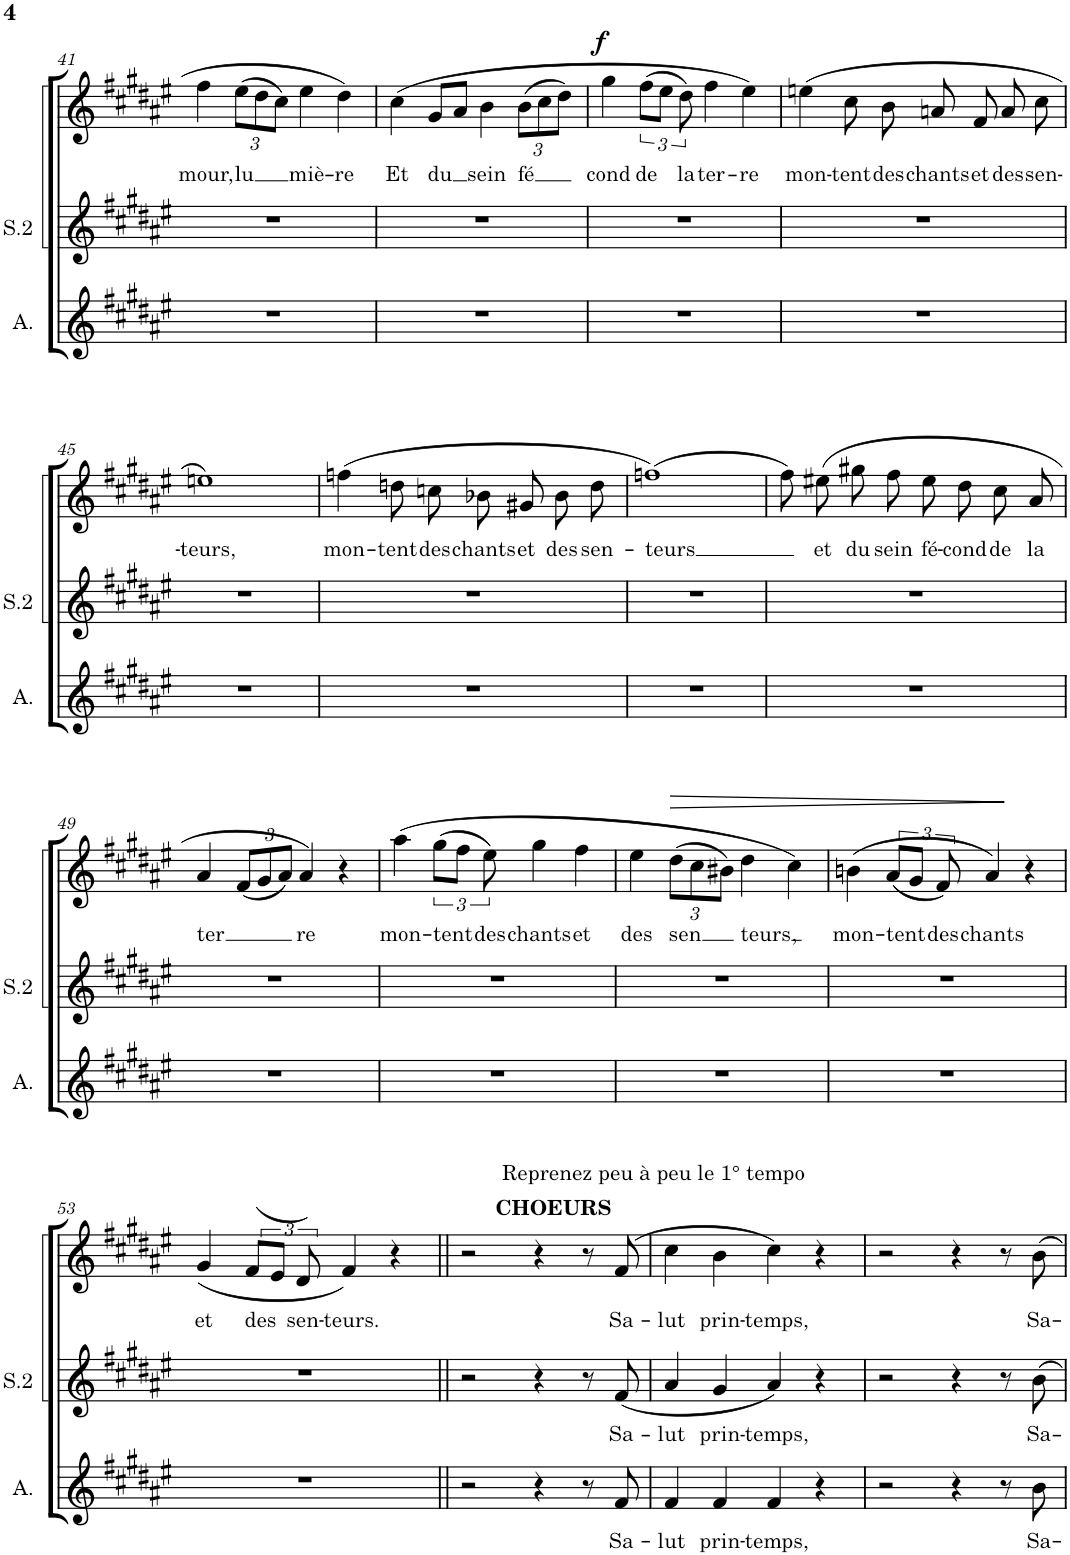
**kern	**text	**kern	**text	**kern	**text	**dynam
*part3	*part3	*part2	*part2	*part1	*part1	*part1
*staff3	*staff3	*staff2	*staff2	*staff1	*staff1	*staff1
*I"Alto	*	*I"Soprano 2	*	*I"Soprano 1	*	*
*I'A.	*	*I'S.2	*	*I'S.1	*	*
!!LO:PB:g=z
*clefG2	*	*clefG2	*	*clefG2	*	*
*k[f#c#g#d#a#e#]	*	*k[f#c#g#d#a#e#]	*	*k[f#c#g#d#a#e#]	*	*
*M4/4	*	*M4/4	*	*M4/4	*	*
*met(c)	*	*met(c)	*	*met(c)	*	*
=41	=41	=41	=41	=41	=41	=41
!	!	!	!	!	!LO:LY:b	!
1r	.	1r	.	4ff#\	mour,	.
*	*	*	*	*Xbrackettup	*	*
!	!	!	!	!	!LO:LY:b	!
.	.	.	.	(12ee#\L	-lu	.
.	.	.	.	12dd#\	.	.
.	.	.	.	12cc#\J)	.	.
!	!	!	!	!	!LO:LY:b	!
.	.	.	.	4ee#\	miè-	.
!	!	!	!	!	!LO:LY:b	!
.	.	.	.	4dd#\	-re	.
=42	=42	=42	=42	=42	=42	=42
!	!	!	!	!	!LO:LY:b	!
1r	.	1r	.	(4cc#\	Et	.
!	!	!	!	!	!LO:LY:b	!
.	.	.	.	8g#/L	du	.
.	.	.	.	8a#/J	.	.
!	!	!	!	!	!LO:LY:b	!
.	.	.	.	4b\	sein	.
!	!	!	!	!	!LO:LY:b	!
.	.	.	.	(12b\L	-fé	.
.	.	.	.	12cc#\	.	.
.	.	.	.	12dd#\J)	.	.
=43	=43	=43	=43	=43	=43	=43
!	!	!	!	!	!LO:LY:b	!LO:DY:a
1r	.	1r	.	4gg#\	cond	f
*	*	*	*	*brackettup	*	*
!	!	!	!	!	!LO:LY:b	!
.	.	.	.	(12ff#\L	de	.
.	.	.	.	12ee#\J	.	.
!	!	!	!	!	!LO:LY:b	!
.	.	.	.	12dd#\)	la	.
!	!	!	!	!	!LO:LY:b	!
.	.	.	.	4ff#\	ter-	.
!	!	!	!	!	!LO:LY:b	!
.	.	.	.	4ee#\)	-re	.
=44	=44	=44	=44	=44	=44	=44
!	!	!	!	!	!LO:LY:b	!
1r	.	1r	.	(4een\	mon-	.
!	!	!	!	!	!LO:LY:b	!
.	.	.	.	8cc#\	-tent	.
!	!	!	!	!	!LO:LY:b	!
.	.	.	.	8b\	des	.
!	!	!	!	!	!LO:LY:b	!
.	.	.	.	8an/	chants	.
!	!	!	!	!	!LO:LY:b	!
.	.	.	.	8f#/	et	.
!	!	!	!	!	!LO:LY:b	!
.	.	.	.	8a/	des	.
!	!	!	!	!	!LO:LY:b	!
.	.	.	.	8cc#\	sen-	.
!!LO:LB:g=z
=45	=45	=45	=45	=45	=45	=45
!	!	!	!	!	!LO:LY:b	!
1r	.	1r	.	1een)	-teurs,	.
=46	=46	=46	=46	=46	=46	=46
!	!	!	!	!	!LO:LY:b	!
1r	.	1r	.	(4ffn\	mon-	.
!	!	!	!	!	!LO:LY:b	!
.	.	.	.	8ddn\	-tent	.
!	!	!	!	!	!LO:LY:b	!
.	.	.	.	8ccn\	des	.
!	!	!	!	!	!LO:LY:b	!
.	.	.	.	8b-X\	chants	.
!	!	!	!	!	!LO:LY:b	!
.	.	.	.	8g#X/	et	.
!	!	!	!	!	!LO:LY:b	!
.	.	.	.	8b-\	des	.
!	!	!	!	!	!LO:LY:b	!
.	.	.	.	8dd\	sen-	.
=47	=47	=47	=47	=47	=47	=47
!	!	!	!	!	!LO:LY:b	!
1r	.	1r	.	(1ffn)	-teurs	.
=48	=48	=48	=48	=48	=48	=48
1r	.	1r	.	8ff#\)	.	.
!	!	!	!	!	!LO:LY:b	!
.	.	.	.	(8ee#X\	et	.
!	!	!	!	!	!LO:LY:b	!
.	.	.	.	8gg#X\	du	.
!	!	!	!	!	!LO:LY:b	!
.	.	.	.	8ff#\	sein	.
!	!	!	!	!	!LO:LY:b	!
.	.	.	.	8ee#\	fé-	.
!	!	!	!	!	!LO:LY:b	!
.	.	.	.	8dd#\	-cond	.
!	!	!	!	!	!LO:LY:b	!
.	.	.	.	8cc#\	de	.
!	!	!	!	!	!LO:LY:b	!
.	.	.	.	8a#/	la	.
!!LO:LB:g=z
=49	=49	=49	=49	=49	=49	=49
!	!	!	!	!	!LO:LY:b	!
1r	.	1r	.	4a#/	-ter	.
*	*	*	*	*Xbrackettup	*	*
.	.	.	.	(12f#/L	.	.
.	.	.	.	12g#/	.	.
.	.	.	.	12a#/J)	.	.
!	!	!	!	!	!LO:LY:b	!
.	.	.	.	4a#/)	re	.
.	.	.	.	4r	.	.
=50	=50	=50	=50	=50	=50	=50
!	!	!	!	!	!LO:LY:b	!
1r	.	1r	.	(4aa#\	mon-	.
*	*	*	*	*brackettup	*	*
!	!	!	!	!	!LO:LY:b	!
.	.	.	.	(12gg#\L	-tent	.
.	.	.	.	12ff#\J	.	.
!	!	!	!	!	!LO:LY:b	!
.	.	.	.	12ee#\)	des	.
!	!	!	!	!	!LO:LY:b	!
.	.	.	.	4gg#\	chants	.
!	!	!	!	!	!LO:LY:b	!
.	.	.	.	4ff#\	et	.
=51	=51	=51	=51	=51	=51	=51
!	!	!	!	!	!LO:LY:b	!
1r	.	1r	.	4ee#\	des	.
*	*	*	*	*Xbrackettup	*	*
!	!	!	!	!	!LO:LY:b	!LO:HP:b
.	.	.	.	(12dd#\L	-sen	>
.	.	.	.	12cc#\	.	.
.	.	.	.	12b#X\J)	.	.
!	!	!	!	!	!LO:LY:b	!
.	.	.	.	4dd#\	teurs	.
!	!	!	!	!	!LO:LY:b	!
.	.	.	.	4cc#\)	,	.
=52	=52	=52	=52	=52	=52	=52
!	!	!	!	!	!LO:LY:b	!
1r	.	1r	.	(4bn\	mon-	.
*	*	*	*	*brackettup	*	*
!	!	!	!	!	!LO:LY:b	!
.	.	.	.	(12a#/L	-tent	.
.	.	.	.	12g#/J	.	.
!	!	!	!	!	!LO:LY:b	!
.	.	.	.	12f#/)	des	.
!	!	!	!	!	!LO:LY:b	!
.	.	.	.	4a#/)	chants	.
.	.	.	.	4r	.	]
!!LO:LB:g=z
=53	=53	=53	=53	=53	=53	=53
!	!	!	!	!	!LO:LY:b	!
1r	.	1r	.	(4g#/	et	.
!	!	!	!	!	!LO:LY:b	!
.	.	.	.	(12f#/L	des	.
.	.	.	.	12e#/J	.	.
!	!	!	!	!	!LO:LY:b	!
.	.	.	.	12d#/)	sen-	.
!	!	!	!	!	!LO:LY:b	!
.	.	.	.	4f#/)	-teurs.	.
.	.	.	.	4r	.	.
=54||	=54||	=54||	=54||	=54||	=54||	=54||
!	!	!	!	!LO:TX:a:t=Reprenez peu à peu le 1° tempo	!	!
2r	.	2r	.	2r	.	.
!	!	!	!	!LO:TX:a:B:t=CHOEURS	!	!
4r	.	4r	.	4r	.	.
8r	.	8r	.	8r	.	.
!	!LO:LY:b	!	!LO:LY:b	!	!LO:LY:b	!
8f#/	Sa-	(8f#/	Sa-	(8f#/	Sa-	.
=55	=55	=55	=55	=55	=55	=55
!	!LO:LY:b	!	!LO:LY:b	!	!LO:LY:b	!
4f#/	-lut	4a#/	-lut	4cc#\	-lut	.
!	!LO:LY:b	!	!LO:LY:b	!	!LO:LY:b	!
4f#/	prin-	4g#/	prin-	4b\	prin-	.
!	!LO:LY:b	!	!LO:LY:b	!	!LO:LY:b	!
4f#/	-temps,	4a#/)	-temps,	4cc#\)	-temps,	.
4r	.	4r	.	4r	.	.
=56	=56	=56	=56	=56	=56	=56
2r	.	2r	.	2r	.	.
4r	.	4r	.	4r	.	.
8r	.	8r	.	8r	.	.
!	!LO:LY:b	!	!LO:LY:b	!	!LO:LY:b	!
8b\	Sa-	8b\	Sa-	8b\	Sa-	.
=	=	=	=	=	=	=
*-	*-	*-	*-	*-	*-	*-
